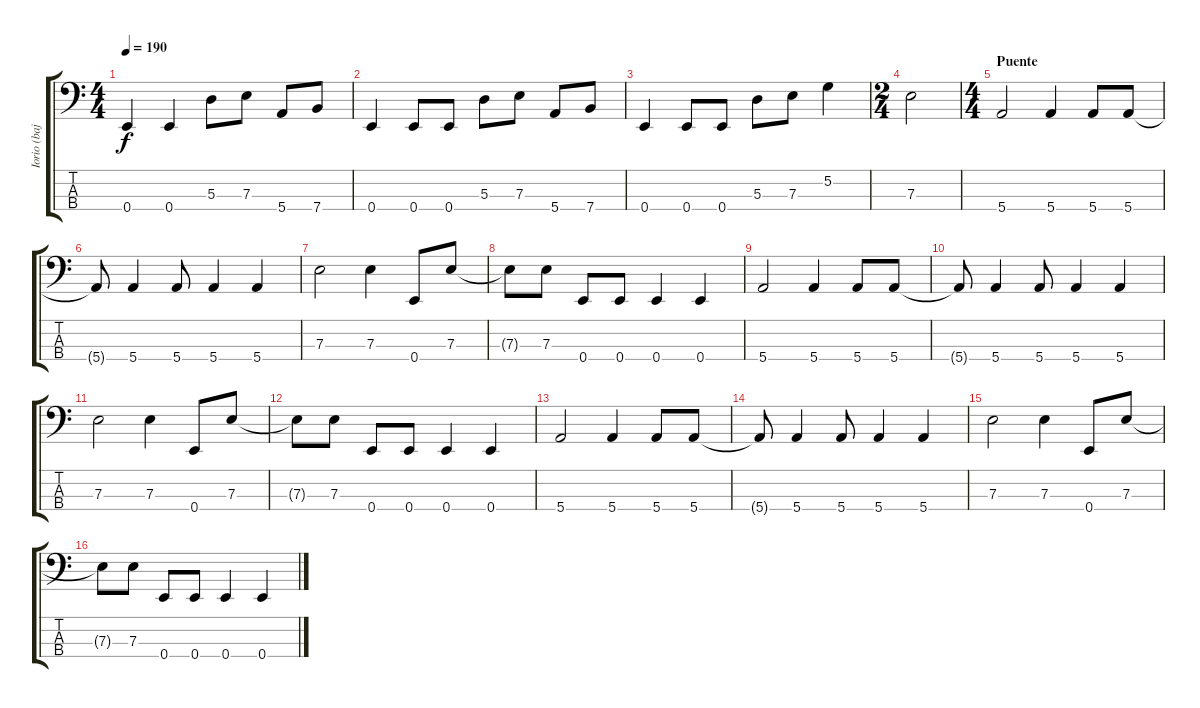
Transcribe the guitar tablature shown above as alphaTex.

\track ("Iorio (bajo)" "Iorio (baj") {instrument electricbassfinger}
\staff {score tabs}
\tuning (G2 D2 A1 E1) {hide}
\ts (4 4)
\tempo 190
\clef f4
\ks c
0.4.4{dy f} 0.4.4 5.3.8 7.3.8 5.4.8 7.4.8 |
0.4.4 0.4.8 0.4.8 5.3.8 7.3.8 5.4.8 7.4.8 |
0.4.4 0.4.8 0.4.8 5.3.8 7.3.8 5.2.4 |
\ts (2 4)
7.3.2 |
\ts (4 4)
\section ("" "Puente")
5.4.2 5.4.4 5.4.8 5.4.8 |
5.4{t}.8 5.4.4 5.4.8 5.4.4 5.4.4 |
7.3.2 7.3.4 0.4.8 7.3.8 |
7.3{t}.8 7.3.8 0.4.8 0.4.8 0.4.4 0.4.4 |
5.4.2 5.4.4 5.4.8 5.4.8 |
5.4{t}.8 5.4.4 5.4.8 5.4.4 5.4.4 |
7.3.2 7.3.4 0.4.8 7.3.8 |
7.3{t}.8 7.3.8 0.4.8 0.4.8 0.4.4 0.4.4 |
5.4.2 5.4.4 5.4.8 5.4.8 |
5.4{t}.8 5.4.4 5.4.8 5.4.4 5.4.4 |
7.3.2 7.3.4 0.4.8 7.3.8 |
7.3{t}.8 7.3.8 0.4.8 0.4.8 0.4.4 0.4.4
